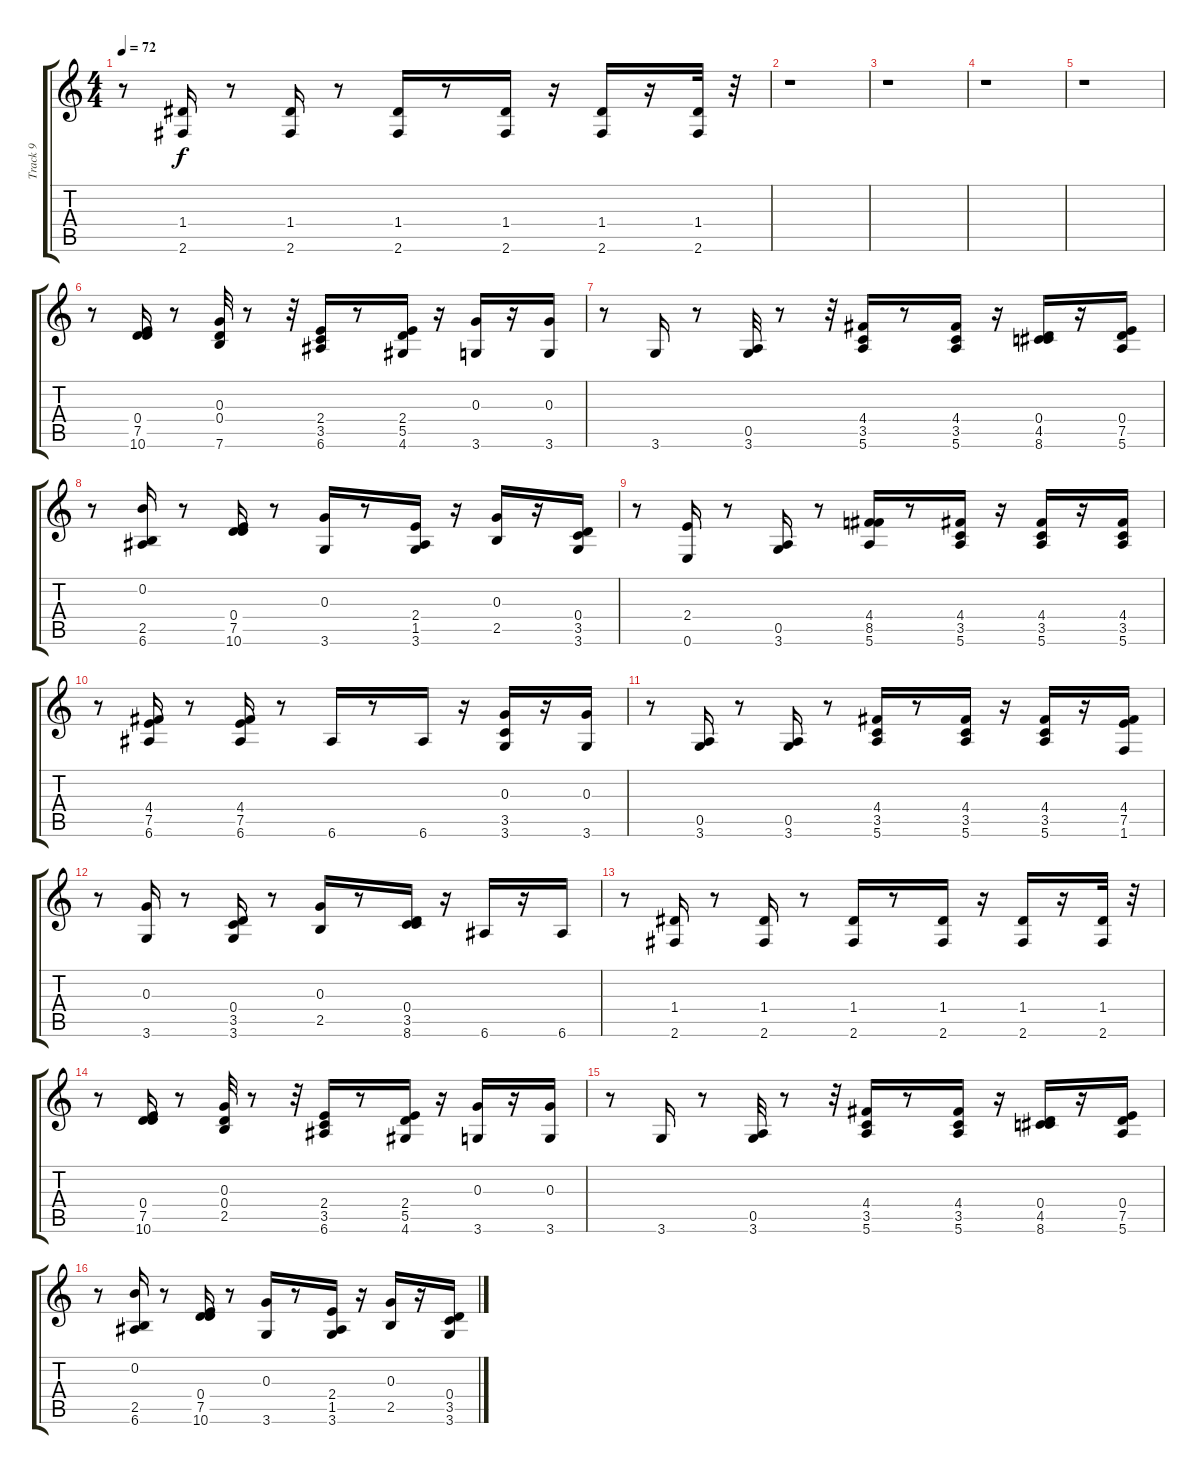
\track ("Track 9" "Track 9") {instrument electricguitarclean}
\staff {score tabs}
\tuning (E4 B3 G3 D3 A2 E2) {hide}
\ts (4 4)
\tempo 72
\clef g2
\ks c
r.8{dy f} (1.4 2.6).16 r.8 (1.4 2.6).16 r.8 (1.4 2.6).16 r.8 (1.4 2.6).16 r.16 (1.4 2.6).16 r.16 (1.4 2.6).32 r.32 |
r.1 |
r.1 |
r.1 |
r.1 |
r.8 (0.4 7.5 10.6).16 r.8 (0.3 0.4 7.6).32 r.8 r.32 (2.4 3.5 6.6).16 r.8 (2.4 5.5 4.6).16 r.16 (0.3 3.6).16 r.16 (0.3 3.6).16 |
r.8 3.6.16 r.8 (0.5 3.6).32 r.8 r.32 (4.4 3.5 5.6).16 r.8 (4.4 3.5 5.6).16 r.16 (0.4 4.5 8.6).16 r.16 (0.4 7.5 5.6).16 |
r.8 (0.2 2.5 6.6).16 r.8 (0.4 7.5 10.6).16 r.8 (0.3 3.6).16 r.8 (2.4 1.5 3.6).16 r.16 (0.3 2.5).16 r.16 (0.4 3.5 3.6).16 |
r.8 (2.4 0.6).16 r.8 (0.5 3.6).16 r.8 (4.4 8.5 5.6).16 r.8 (4.4 3.5 5.6).16 r.16 (4.4 3.5 5.6).16 r.16 (4.4 3.5 5.6).16 |
r.8 (4.4 7.5 6.6).16 r.8 (4.4 7.5 6.6).16 r.8 6.6.16 r.8 6.6.16 r.16 (0.3 3.5 3.6).16 r.16 (0.3 3.6).16 |
r.8 (0.5 3.6).16 r.8 (0.5 3.6).16 r.8 (4.4 3.5 5.6).16 r.8 (4.4 3.5 5.6).16 r.16 (4.4 3.5 5.6).16 r.16 (4.4 7.5 1.6).16 |
r.8 (0.3 3.6).16 r.8 (0.4 3.5 3.6).16 r.8 (0.3 2.5).16 r.8 (0.4 3.5 8.6).16 r.16 6.6.16 r.16 6.6.16 |
r.8 (1.4 2.6).16 r.8 (1.4 2.6).16 r.8 (1.4 2.6).16 r.8 (1.4 2.6).16 r.16 (1.4 2.6).16 r.16 (1.4 2.6).32 r.32 |
r.8 (0.4 7.5 10.6).16 r.8 (0.3 0.4 2.5).32 r.8 r.32 (2.4 3.5 6.6).16 r.8 (2.4 5.5 4.6).16 r.16 (0.3 3.6).16 r.16 (0.3 3.6).16 |
r.8 3.6.16 r.8 (0.5 3.6).32 r.8 r.32 (4.4 3.5 5.6).16 r.8 (4.4 3.5 5.6).16 r.16 (0.4 4.5 8.6).16 r.16 (0.4 7.5 5.6).16 |
r.8 (0.2 2.5 6.6).16 r.8 (0.4 7.5 10.6).16 r.8 (0.3 3.6).16 r.8 (2.4 1.5 3.6).16 r.16 (0.3 2.5).16 r.16 (0.4 3.5 3.6).16
